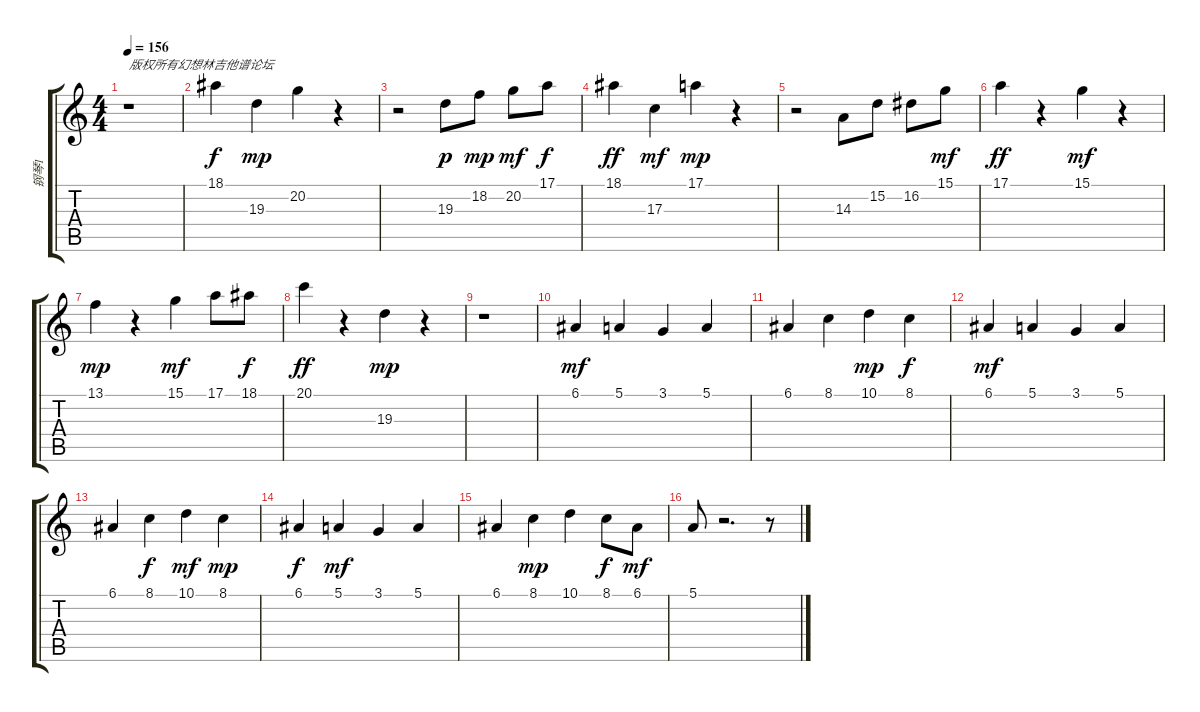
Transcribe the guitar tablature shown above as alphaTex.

\track ("钢琴1" "钢琴1") {instrument acousticgrandpiano}
\staff {score tabs}
\tuning (E4 B3 G3 D3 A2 E2) {hide}
\ts (4 4)
\tempo 156
\clef g2
\ks c
r.1{txt "版权所有幻想林吉他谱论坛" dy f instrument acousticgrandpiano} |
18.1.4 19.3.4{dy mp} 20.2.4 r.4 |
r.2 19.3.8{dy p} 18.2.8{dy mp} 20.2.8{dy mf} 17.1.8{dy f} |
18.1.4{dy ff} 17.3.4{dy mf} 17.1.4{dy mp} r.4 |
r.2 14.3.8 15.2.8 16.2.8 15.1.8{dy mf} |
17.1.4{dy ff} r.4 15.1.4{dy mf} r.4 |
13.1.4{dy mp} r.4 15.1.4{dy mf} 17.1.8 18.1.8{dy f} |
20.1.4{dy ff} r.4 19.3.4{dy mp} r.4 |
r.1 |
6.1.4{dy mf} 5.1.4 3.1.4 5.1.4 |
6.1.4 8.1.4 10.1.4{dy mp} 8.1.4{dy f} |
6.1.4{dy mf} 5.1.4 3.1.4 5.1.4 |
6.1.4 8.1.4{dy f} 10.1.4{dy mf} 8.1.4{dy mp} |
6.1.4{dy f} 5.1.4{dy mf} 3.1.4 5.1.4 |
6.1.4 8.1.4{dy mp} 10.1.4 8.1.8{dy f} 6.1.8{dy mf} |
5.1.8 r.2{d} r.8
